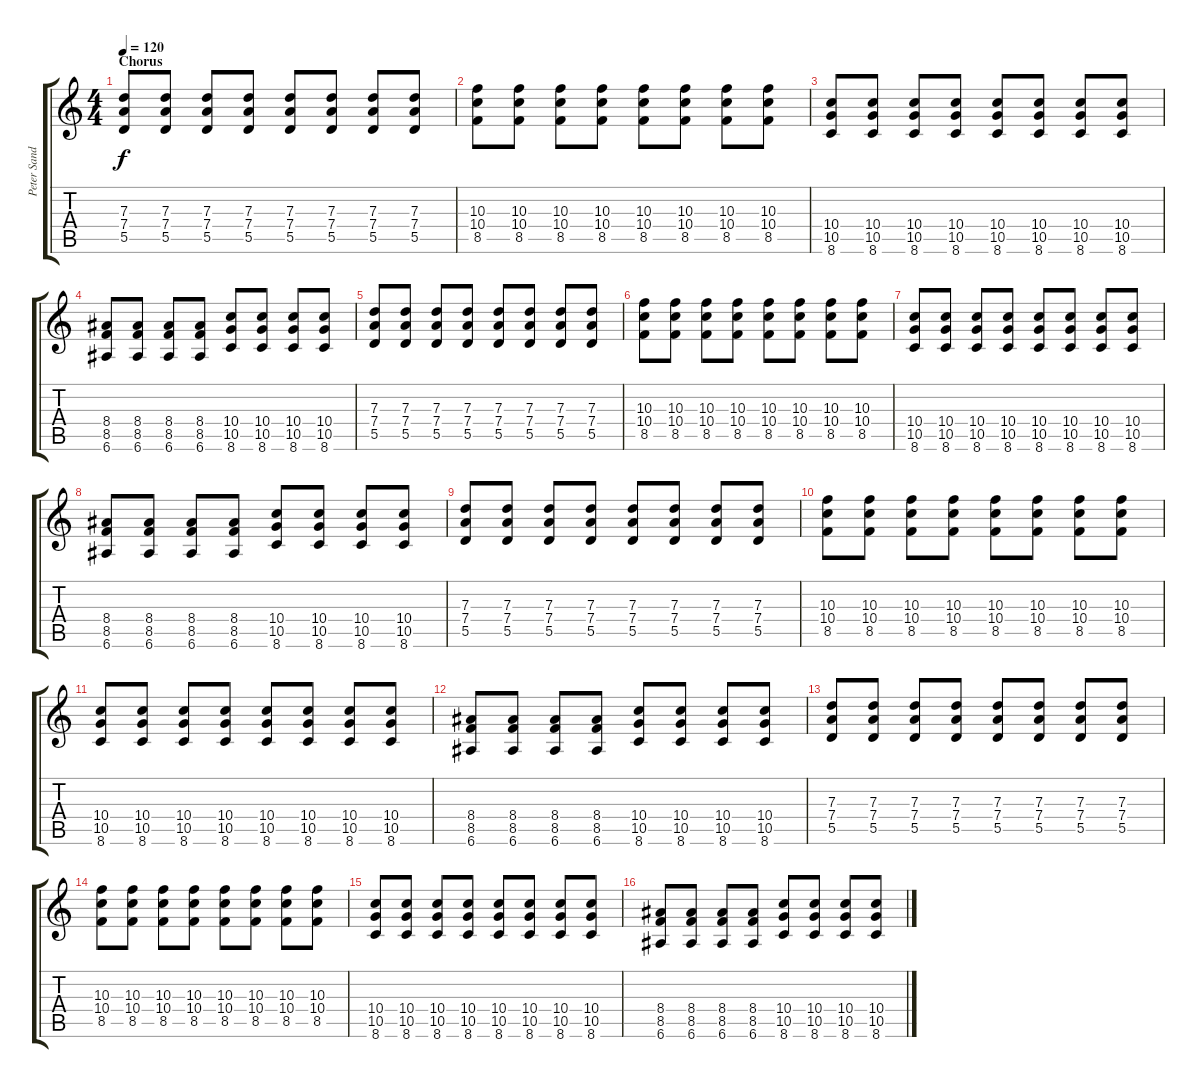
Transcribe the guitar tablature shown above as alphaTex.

\track ("Peter Sandorff - guitar" "Peter Sand") {instrument overdrivenguitar}
\staff {score tabs}
\tuning (E4 B3 G3 D3 A2 E2) {hide}
\ts (4 4)
\section ("" "Chorus")
\tempo 120
\clef g2
\ks c
(7.3 7.4 5.5).8{dy f} (7.3 7.4 5.5).8 (7.3 7.4 5.5).8 (7.3 7.4 5.5).8 (7.3 7.4 5.5).8 (7.3 7.4 5.5).8 (7.3 7.4 5.5).8 (7.3 7.4 5.5).8 |
(10.3 10.4 8.5).8 (10.3 10.4 8.5).8 (10.3 10.4 8.5).8 (10.3 10.4 8.5).8 (10.3 10.4 8.5).8 (10.3 10.4 8.5).8 (10.3 10.4 8.5).8 (10.3 10.4 8.5).8 |
(10.4 10.5 8.6).8 (10.4 10.5 8.6).8 (10.4 10.5 8.6).8 (10.4 10.5 8.6).8 (10.4 10.5 8.6).8 (10.4 10.5 8.6).8 (10.4 10.5 8.6).8 (10.4 10.5 8.6).8 |
(8.4 8.5 6.6).8 (8.4 8.5 6.6).8 (8.4 8.5 6.6).8 (8.4 8.5 6.6).8 (10.4 10.5 8.6).8 (10.4 10.5 8.6).8 (10.4 10.5 8.6).8 (10.4 10.5 8.6).8 |
(7.3 7.4 5.5).8 (7.3 7.4 5.5).8 (7.3 7.4 5.5).8 (7.3 7.4 5.5).8 (7.3 7.4 5.5).8 (7.3 7.4 5.5).8 (7.3 7.4 5.5).8 (7.3 7.4 5.5).8 |
(10.3 10.4 8.5).8 (10.3 10.4 8.5).8 (10.3 10.4 8.5).8 (10.3 10.4 8.5).8 (10.3 10.4 8.5).8 (10.3 10.4 8.5).8 (10.3 10.4 8.5).8 (10.3 10.4 8.5).8 |
(10.4 10.5 8.6).8 (10.4 10.5 8.6).8 (10.4 10.5 8.6).8 (10.4 10.5 8.6).8 (10.4 10.5 8.6).8 (10.4 10.5 8.6).8 (10.4 10.5 8.6).8 (10.4 10.5 8.6).8 |
(8.4 8.5 6.6).8 (8.4 8.5 6.6).8 (8.4 8.5 6.6).8 (8.4 8.5 6.6).8 (10.4 10.5 8.6).8 (10.4 10.5 8.6).8 (10.4 10.5 8.6).8 (10.4 10.5 8.6).8 |
(7.3 7.4 5.5).8 (7.3 7.4 5.5).8 (7.3 7.4 5.5).8 (7.3 7.4 5.5).8 (7.3 7.4 5.5).8 (7.3 7.4 5.5).8 (7.3 7.4 5.5).8 (7.3 7.4 5.5).8 |
(10.3 10.4 8.5).8 (10.3 10.4 8.5).8 (10.3 10.4 8.5).8 (10.3 10.4 8.5).8 (10.3 10.4 8.5).8 (10.3 10.4 8.5).8 (10.3 10.4 8.5).8 (10.3 10.4 8.5).8 |
(10.4 10.5 8.6).8 (10.4 10.5 8.6).8 (10.4 10.5 8.6).8 (10.4 10.5 8.6).8 (10.4 10.5 8.6).8 (10.4 10.5 8.6).8 (10.4 10.5 8.6).8 (10.4 10.5 8.6).8 |
(8.4 8.5 6.6).8 (8.4 8.5 6.6).8 (8.4 8.5 6.6).8 (8.4 8.5 6.6).8 (10.4 10.5 8.6).8 (10.4 10.5 8.6).8 (10.4 10.5 8.6).8 (10.4 10.5 8.6).8 |
(7.3 7.4 5.5).8 (7.3 7.4 5.5).8 (7.3 7.4 5.5).8 (7.3 7.4 5.5).8 (7.3 7.4 5.5).8 (7.3 7.4 5.5).8 (7.3 7.4 5.5).8 (7.3 7.4 5.5).8 |
(10.3 10.4 8.5).8 (10.3 10.4 8.5).8 (10.3 10.4 8.5).8 (10.3 10.4 8.5).8 (10.3 10.4 8.5).8 (10.3 10.4 8.5).8 (10.3 10.4 8.5).8 (10.3 10.4 8.5).8 |
(10.4 10.5 8.6).8 (10.4 10.5 8.6).8 (10.4 10.5 8.6).8 (10.4 10.5 8.6).8 (10.4 10.5 8.6).8 (10.4 10.5 8.6).8 (10.4 10.5 8.6).8 (10.4 10.5 8.6).8 |
(8.4 8.5 6.6).8 (8.4 8.5 6.6).8 (8.4 8.5 6.6).8 (8.4 8.5 6.6).8 (10.4 10.5 8.6).8 (10.4 10.5 8.6).8 (10.4 10.5 8.6).8 (10.4 10.5 8.6).8
